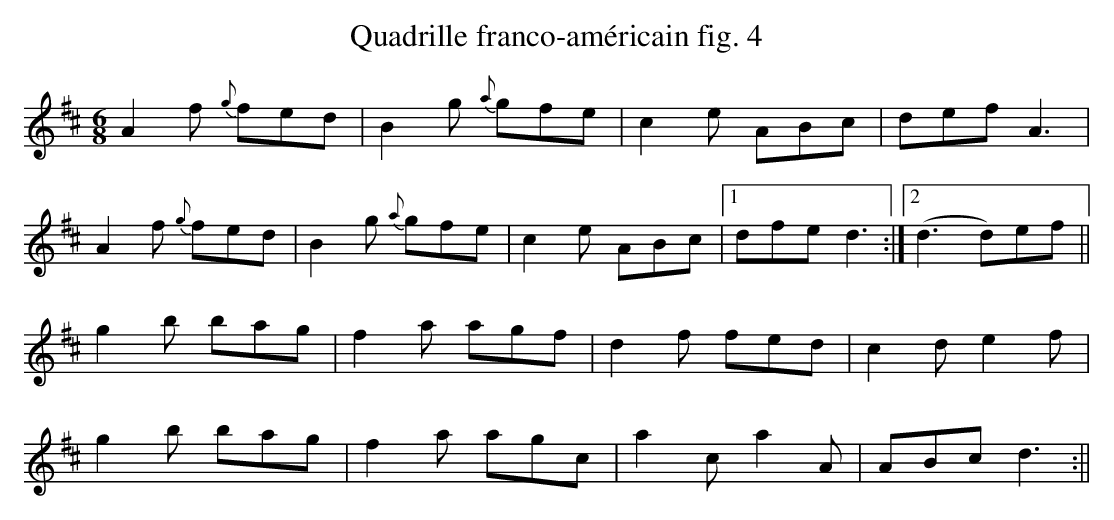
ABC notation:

X:1
T:Quadrille franco-américain fig. 4
M:6/8
L:1/8
K:D
A2f {g}fed|B2g {a}gfe|c2e ABc|def A3|
A2f {g}fed|B2g {a}gfe|c2e ABc|1 dfe d3:|2 (d3 d)ef||
g2b bag|f2a agf|d2f fed|c2d e2f|
g2b bag|f2a agc|a2c a2A|ABc d3:||
